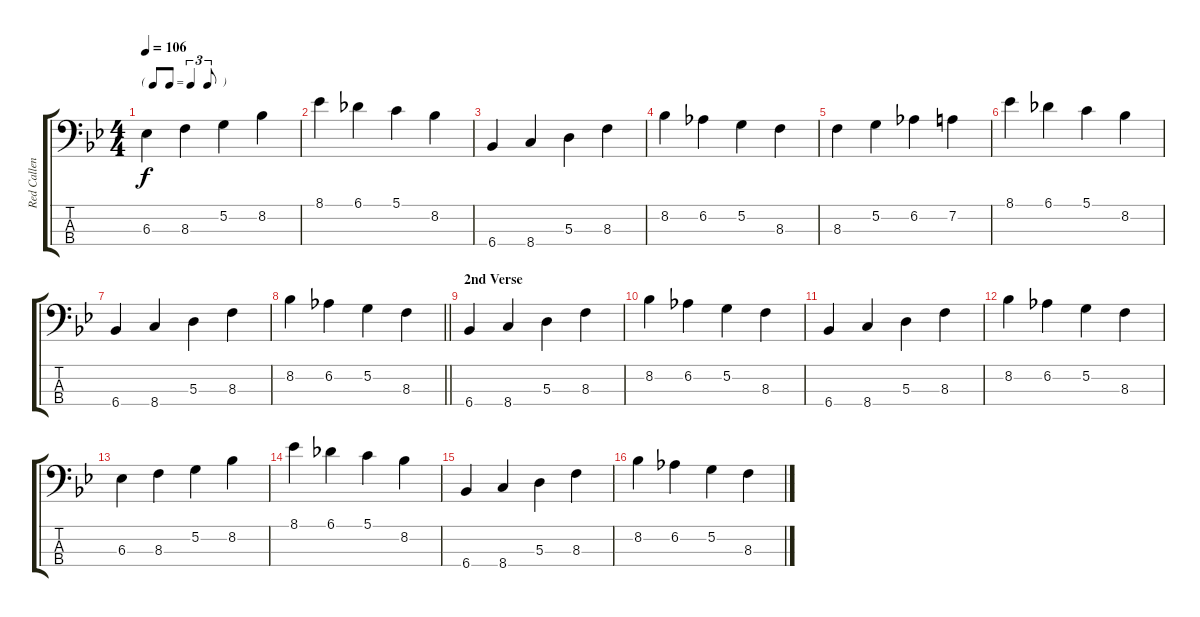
\track ("Red Callender - Double Bass" "Red Callen") {instrument acousticbass}
\staff {score tabs}
\tuning (G2 D2 A1 E1) {hide}
\ts (4 4)
\tf triplet8th
\tempo 106
\clef f4
\ks bb
6.3.4{dy f} 8.3.4 5.2.4 8.2.4 |
8.1.4 6.1.4 5.1.4 8.2.4 |
6.4.4 8.4.4 5.3.4 8.3.4 |
8.2.4 6.2.4 5.2.4 8.3.4 |
8.3.4 5.2.4 6.2.4 7.2.4 |
8.1.4 6.1.4 5.1.4 8.2.4 |
6.4.4 8.4.4 5.3.4 8.3.4 |
\barLineRight lightlight
8.2.4 6.2.4 5.2.4 8.3.4 |
\section ("" "2nd Verse")
6.4.4 8.4.4 5.3.4 8.3.4 |
8.2.4 6.2.4 5.2.4 8.3.4 |
6.4.4 8.4.4 5.3.4 8.3.4 |
8.2.4 6.2.4 5.2.4 8.3.4 |
6.3.4 8.3.4 5.2.4 8.2.4 |
8.1.4 6.1.4 5.1.4 8.2.4 |
6.4.4 8.4.4 5.3.4 8.3.4 |
8.2.4 6.2.4 5.2.4 8.3.4
